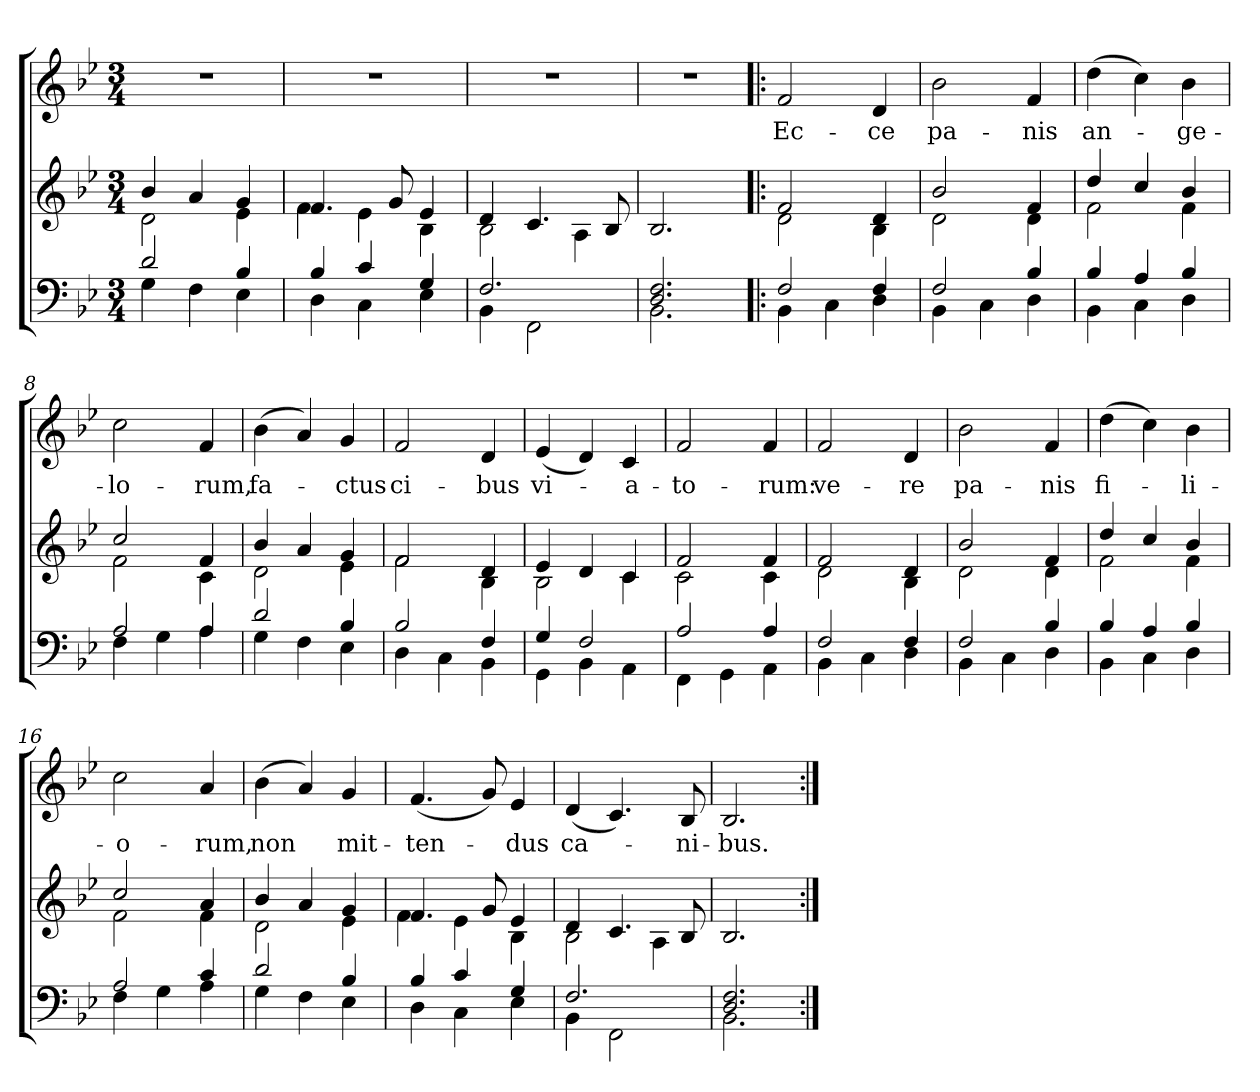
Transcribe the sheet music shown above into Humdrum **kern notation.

**kern	**kern	**kern	**text
*part2	*part2	*part1	*part1
*staff3	*staff2	*staff1	*staff1
*clefF4	*clefG2	*clefG2	*
*k[b-e-]	*k[b-e-]	*k[b-e-]	*
*B-:	*B-:	*B-:	*
*M3/4	*M3/4	*M3/4	*
=1	=1	=1	=1
*^	*^	*	*
2d/	4G\	4b-/	2d\	2.r	.
.	4F\	4a/	.	.	.
4B-/	4E-\	4g/	4e-\	.	.
=2	=2	=2	=2	=2	=2
4B-/	4D\	4.f/	4f\	2.r	.
4c/	4C\	.	4e-\	.	.
.	.	8g/	.	.	.
4G/	4E-\	4e-/	4B-\	.	.
=3	=3	=3	=3	=3	=3
2.F/	4BB-\	4d/	2B-\	2.r	.
.	2FF\	4.c/	.	.	.
.	.	.	4A\	.	.
.	.	8B-/	.	.	.
*	*	*v	*v	*	*
=4	=4	=4	=4	=4
2.D/ 2.F/	2.BB-\	2.B-/	2.r	.
=5!|:	=5!|:	=5!|:	=5!|:	=5!|:
*	*	*^	*	*
!	!	!	!	!	!LO:LY:b
2F/	4BB-\	2f/	2d\	2f/	Ec-
.	4C\	.	.	.	.
!	!	!	!	!	!LO:LY:b
4F/	4D\	4d/	4B-\	4d/	-ce
=6	=6	=6	=6	=6	=6
!	!	!	!	!	!LO:LY:b
2F/	4BB-\	2b-/	2d\	2b-\	pa-
.	4C\	.	.	.	.
!	!	!	!	!	!LO:LY:b
4B-/	4D\	4f/	4d\	4f/	-nis
!!LO:LB:g=z
=7	=7	=7	=7	=7	=7
!	!	!	!	!	!LO:LY:b
4B-/	4BB-\	4dd/	2f\	(>4dd\	an-
4A/	4C\	4cc/	.	4cc\)	.
!	!	!	!	!	!LO:LY:b
4B-/	4D\	4b-/	4f\	4b-\	-ge-
=8	=8	=8	=8	=8	=8
!	!	!	!	!	!LO:LY:b
2A/	4F\	2cc/	2f\	2cc\	-lo-
.	4G\	.	.	.	.
!	!	!	!	!	!LO:LY:b
4A/	4A\	4f/	4c\	4f/	-rum,
=9	=9	=9	=9	=9	=9
!	!	!	!	!	!LO:LY:b
2d/	4G\	4b-/	2d\	(>4b-\	fa-
.	4F\	4a/	.	4a/)	.
!	!	!	!	!	!LO:LY:b
4B-/	4E-\	4g/	4e-\	4g/	-ctus
=10	=10	=10	=10	=10	=10
!	!	!	!	!	!LO:LY:b
2B-/	4D\	2f/	2f\	2f/	ci-
.	4C\	.	.	.	.
!	!	!	!	!	!LO:LY:b
4F/	4BB-\	4d/	4B-\	4d/	-bus
=11	=11	=11	=11	=11	=11
!	!	!	!	!	!LO:LY:b
4G/	4GG\	4e-/	2B-\	(<4e-/	vi-
2F/	4BB-\	4d/	.	4d/)	.
!	!	!	!	!	!LO:LY:b
.	4AA\	4c/	4c\	4c/	-a-
=12	=12	=12	=12	=12	=12
!	!	!	!	!	!LO:LY:b
2A/	4FF\	2f/	2c\	2f/	-to-
.	4GG\	.	.	.	.
!	!	!	!	!	!LO:LY:b
4A/	4AA\	4f/	4c\	4f/	-rum:
=13	=13	=13	=13	=13	=13
!	!	!	!	!	!LO:LY:b
2F/	4BB-\	2f/	2d\	2f/	ve-
.	4C\	.	.	.	.
!	!	!	!	!	!LO:LY:b
4F/	4D\	4d/	4B-\	4d/	-re
!!LO:LB:g=z
=14	=14	=14	=14	=14	=14
!	!	!	!	!	!LO:LY:b
2F/	4BB-\	2b-/	2d\	2b-\	pa-
.	4C\	.	.	.	.
!	!	!	!	!	!LO:LY:b
4B-/	4D\	4f/	4d\	4f/	-nis
=15	=15	=15	=15	=15	=15
!	!	!	!	!	!LO:LY:b
4B-/	4BB-\	4dd/	2f\	(>4dd\	fi-
4A/	4C\	4cc/	.	4cc\)	.
!	!	!	!	!	!LO:LY:b
4B-/	4D\	4b-/	4f\	4b-\	-li-
=16	=16	=16	=16	=16	=16
!	!	!	!	!	!LO:LY:b
2A/	4F\	2cc/	2f\	2cc\	-o-
.	4G\	.	.	.	.
!	!	!	!	!	!LO:LY:b
4c/	4A\	4a/	4f\	4a/	-rum,
=17	=17	=17	=17	=17	=17
!	!	!	!	!	!LO:LY:b
2d/	4G\	4b-/	2d\	(>4b-\	non
.	4F\	4a/	.	4a/)	.
!	!	!	!	!	!LO:LY:b
4B-/	4E-\	4g/	4e-\	4g/	mit-
=18	=18	=18	=18	=18	=18
!	!	!	!	!	!LO:LY:b
4B-/	4D\	4.f/	4f\	(<4.f/	-ten-
4c/	4C\	.	4e-\	.	.
.	.	8g/	.	8g/)	.
!	!	!	!	!	!LO:LY:b
4G/	4E-\	4e-/	4B-\	4e-/	-dus
=19	=19	=19	=19	=19	=19
!	!	!	!	!	!LO:LY:b
2.F/	4BB-\	4d/	2B-\	(<4d/	ca-
.	2FF\	4.c/	.	4.c/)	.
.	.	.	4A\	.	.
!	!	!	!	!	!LO:LY:b
.	.	8B-/	.	8B-/	-ni-
*	*	*v	*v	*	*
=20	=20	=20	=20	=20
!	!	!	!	!LO:LY:b
2.D/ 2.F/	2.BB-\	2.B-/	2.B-/	-bus.
*v	*v	*	*	*
=:|!	=:|!	=:|!	=:|!
*-	*-	*-	*-
